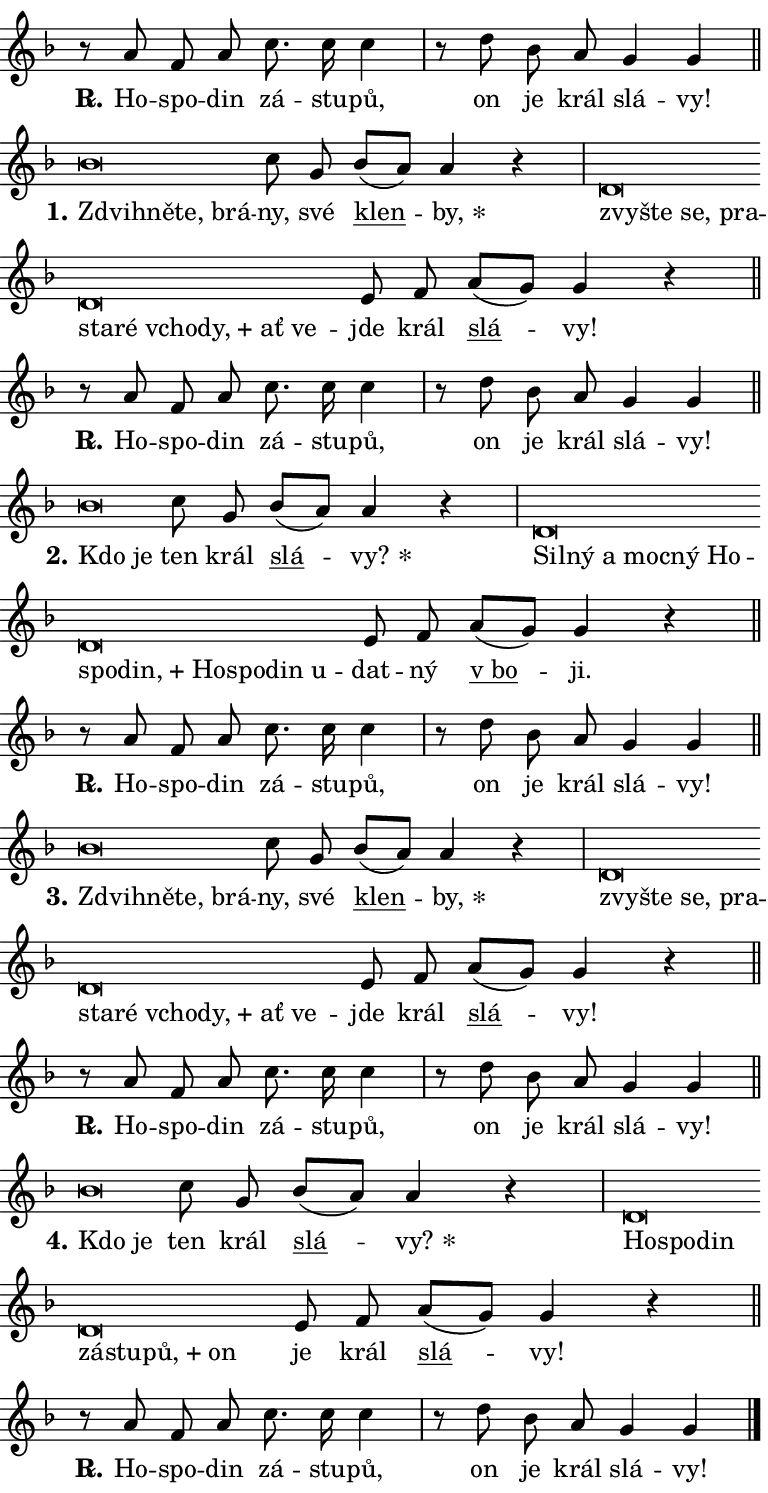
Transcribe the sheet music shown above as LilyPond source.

\version "2.24.0"
\header { tagline = "" }
\paper {
  indent = 0\cm
  top-margin = 0\cm
  right-margin = 0.13\cm % to fit lyric hyphens
  bottom-margin = 0\cm
  left-margin = 0\cm
  paper-width = 13\cm
  page-breaking = #ly:one-page-breaking
  system-system-spacing.basic-distance = #11
  score-system-spacing.basic-distance = #11
  ragged-last = ##f
}


%% Author: Thomas Morley
%% https://lists.gnu.org/archive/html/lilypond-user/2020-05/msg00002.html
#(define (line-position grob)
"Returns position of @var[grob} in current system:
   @code{'start}, if at first time-step
   @code{'end}, if at last time-step
   @code{'middle} otherwise
"
  (let* ((col (ly:item-get-column grob))
         (ln (ly:grob-object col 'left-neighbor))
         (rn (ly:grob-object col 'right-neighbor))
         (col-to-check-left (if (ly:grob? ln) ln col))
         (col-to-check-right (if (ly:grob? rn) rn col))
         (break-dir-left
           (and
             (ly:grob-property col-to-check-left 'non-musical #f)
             (ly:item-break-dir col-to-check-left)))
         (break-dir-right
           (and
             (ly:grob-property col-to-check-right 'non-musical #f)
             (ly:item-break-dir col-to-check-right))))
        (cond ((eqv? 1 break-dir-left) 'start)
              ((eqv? -1 break-dir-right) 'end)
              (else 'middle))))

#(define (tranparent-at-line-position vctor)
  (lambda (grob)
  "Relying on @code{line-position} select the relevant enry from @var{vctor}.
Used to determine transparency,"
    (case (line-position grob)
      ((end) (not (vector-ref vctor 0)))
      ((middle) (not (vector-ref vctor 1)))
      ((start) (not (vector-ref vctor 2))))))

noteHeadBreakVisibility =
#(define-music-function (break-visibility)(vector?)
"Makes @code{NoteHead}s transparent relying on @var{break-visibility}"
#{
  \override NoteHead.transparent =
    #(tranparent-at-line-position break-visibility)
#})

#(define delete-ledgers-for-transparent-note-heads
  (lambda (grob)
    "Reads whether a @code{NoteHead} is transparent.
If so this @code{NoteHead} is removed from @code{'note-heads} from
@var{grob}, which is supposed to be @code{LedgerLineSpanner}.
As a result ledgers are not printed for this @code{NoteHead}"
    (let* ((nhds-array (ly:grob-object grob 'note-heads))
           (nhds-list
             (if (ly:grob-array? nhds-array)
                 (ly:grob-array->list nhds-array)
                 '()))
           ;; Relies on the transparent-property being done before
           ;; Staff.LedgerLineSpanner.after-line-breaking is executed.
           ;; This is fragile ...
           (to-keep
             (remove
               (lambda (nhd)
                 (ly:grob-property nhd 'transparent #f))
               nhds-list)))
      ;; TODO find a better method to iterate over grob-arrays, similiar
      ;; to filter/remove etc for lists
      ;; For now rebuilt from scratch
      (set! (ly:grob-object grob 'note-heads)  '())
      (for-each
        (lambda (nhd)
          (ly:pointer-group-interface::add-grob grob 'note-heads nhd))
        to-keep))))

squashNotes = {
  \override NoteHead.X-extent = #'(-0.2 . 0.2)
  \override NoteHead.Y-extent = #'(-0.75 . 0)
  \override NoteHead.stencil =
    #(lambda (grob)
       (let ((pos (ly:grob-property grob 'staff-position)))
         (begin
           (if (< pos -7) (display "ERROR: Lower brevis then expected\n") (display ""))
           (if (<= pos -6) ly:text-interface::print ly:note-head::print))))
}
unSquashNotes = {
  \revert NoteHead.X-extent
  \revert NoteHead.Y-extent
  \revert NoteHead.stencil
}

hideNotes = \noteHeadBreakVisibility #begin-of-line-visible
unHideNotes = \noteHeadBreakVisibility #all-visible

% work-around for resetting accidentals
% https://lilypond.org/doc/v2.23/Documentation/notation/displaying-rhythms#unmetered-music
cadenzaMeasure = {
  \cadenzaOff
  \partial 1024 s1024
  \cadenzaOn
}

#(define-markup-command (accent layout props text) (markup?)
  "Underline accented syllable"
  (interpret-markup layout props
    #{\markup \override #'(offset . 4.3) \underline { #text }#}))

responsum = \markup \concat {
  "R" \hspace #-1.05 \path #0.1 #'((moveto 0 0.07) (lineto 0.9 0.8)) \hspace #0.05 "."
}

spaceSize = #0.6828661417322834 % exact space size for TeX Gyre Schola

\layout {
  \context {
    \Staff
    \remove "Time_signature_engraver"
    \override LedgerLineSpanner.after-line-breaking = #delete-ledgers-for-transparent-note-heads
  }
  \context {
    \Lyrics {
      \override LyricSpace.minimum-distance = \spaceSize
      \override LyricText.font-name = #"TeX Gyre Schola"
      \override LyricText.font-size = 1
      \override StanzaNumber.font-name = #"TeX Gyre Schola Bold"
      \override StanzaNumber.font-size = 1
    }
  }
  \context {
    \Score 
    \override NoteHead.text =
      #(lambda (grob) 
        (let ((pos (ly:grob-property grob 'staff-position)))
          #{\markup {
            \combine
              \halign #-0.55 \raise #(if (= pos -6) 0 0.5) \override #'(thickness . 2) \draw-line #'(3.2 . 0)
              \musicglyph "noteheads.sM1"
          }#}))
  }
}

% magnetic-lyrics.ily
%
%   written by
%     Jean Abou Samra <jean@abou-samra.fr>
%     Werner Lemberg <wl@gnu.org>
%
%   adapted by
%     Jiri Hon <jiri.hon@gmail.com>
%
% Version 2022-Apr-15

% https://www.mail-archive.com/lilypond-user@gnu.org/msg149350.html

#(define (Left_hyphen_pointer_engraver context)
   "Collect syllable-hyphen-syllable occurrences in lyrics and store
them in properties.  This engraver only looks to the left.  For
example, if the lyrics input is @code{foo -- bar}, it does the
following.

@itemize @bullet
@item
Set the @code{text} property of the @code{LyricHyphen} grob between
@q{foo} and @q{bar} to @code{foo}.

@item
Set the @code{left-hyphen} property of the @code{LyricText} grob with
text @q{foo} to the @code{LyricHyphen} grob between @q{foo} and
@q{bar}.
@end itemize

Use this auxiliary engraver in combination with the
@code{lyric-@/text::@/apply-@/magnetic-@/offset!} hook."
   (let ((hyphen #f)
         (text #f))
     (make-engraver
      (acknowledgers
       ((lyric-syllable-interface engraver grob source-engraver)
        (set! text grob)))
      (end-acknowledgers
       ((lyric-hyphen-interface engraver grob source-engraver)
        ;(when (not (grob::has-interface grob 'lyric-space-interface))
          (set! hyphen grob)));)
      ((stop-translation-timestep engraver)
       (when (and text hyphen)
         (ly:grob-set-object! text 'left-hyphen hyphen))
       (set! text #f)
       (set! hyphen #f)))))

#(define (lyric-text::apply-magnetic-offset! grob)
   "If the space between two syllables is less than the value in
property @code{LyricText@/.details@/.squash-threshold}, move the right
syllable to the left so that it gets concatenated with the left
syllable.

Use this function as a hook for
@code{LyricText@/.after-@/line-@/breaking} if the
@code{Left_@/hyphen_@/pointer_@/engraver} is active."
   (let ((hyphen (ly:grob-object grob 'left-hyphen #f)))
     (when hyphen
       (let ((left-text (ly:spanner-bound hyphen LEFT)))
         (when (grob::has-interface left-text 'lyric-syllable-interface)
           (let* ((common (ly:grob-common-refpoint grob left-text X))
                  (this-x-ext (ly:grob-extent grob common X))
                  (left-x-ext
                   (begin
                     ;; Trigger magnetism for left-text.
                     (ly:grob-property left-text 'after-line-breaking)
                     (ly:grob-extent left-text common X)))
                  ;; `delta` is the gap width between two syllables.
                  (delta (- (interval-start this-x-ext)
                            (interval-end left-x-ext)))
                  (details (ly:grob-property grob 'details))
                  (threshold (assoc-get 'squash-threshold details 0.2)))
             (when (< delta threshold)
               (let* (;; We have to manipulate the input text so that
                      ;; ligatures crossing syllable boundaries are not
                      ;; disabled.  For languages based on the Latin
                      ;; script this is essentially a beautification.
                      ;; However, for non-Western scripts it can be a
                      ;; necessity.
                      (lt (ly:grob-property left-text 'text))
                      (rt (ly:grob-property grob 'text))
                      (is-space (grob::has-interface hyphen 'lyric-space-interface))
                      (space (if is-space " " ""))
                      (extra-delta (if is-space spaceSize 0))
                      ;; Append new syllable.
                      (ltrt-space (if (and (string? lt) (string? rt))
                                (string-append lt space rt)
                                (make-concat-markup (list lt space rt))))
                      ;; Right-align `ltrt` to the right side.
                      (ltrt-space-markup (grob-interpret-markup
                               grob
                               (make-translate-markup
                                (cons (interval-length this-x-ext) 0)
                                (make-right-align-markup ltrt-space)))))
                 (begin
                   ;; Don't print `left-text`.
                   (ly:grob-set-property! left-text 'stencil #f)
                   ;; Set text and stencil (which holds all collected
                   ;; syllables so far) and shift it to the left.
                   (ly:grob-set-property! grob 'text ltrt-space)
                   (ly:grob-set-property! grob 'stencil ltrt-space-markup)
                   (ly:grob-translate-axis! grob (- (- delta extra-delta)) X))))))))))


#(define (lyric-hyphen::displace-bounds-first grob)
   ;; Make very sure this callback isn't triggered too early.
   (let ((left (ly:spanner-bound grob LEFT))
         (right (ly:spanner-bound grob RIGHT)))
     (ly:grob-property left 'after-line-breaking)
     (ly:grob-property right 'after-line-breaking)
     (ly:lyric-hyphen::print grob)))

squashThreshold = #0.4

\layout {
  \context {
    \Lyrics
    \consists #Left_hyphen_pointer_engraver
    \override LyricText.after-line-breaking =
      #lyric-text::apply-magnetic-offset!
    \override LyricHyphen.stencil = #lyric-hyphen::displace-bounds-first
    \override LyricText.details.squash-threshold = \squashThreshold
    \override LyricHyphen.minimum-distance = 0
    \override LyricHyphen.minimum-length = \squashThreshold
  }
}

squashText = \override LyricText.details.squash-threshold = 9999
unSquashText = \override LyricText.details.squash-threshold = \squashThreshold

leftText = \override LyricText.self-alignment-X = #LEFT
unLeftText = \revert LyricText.self-alignment-X

starOffset = #(lambda (grob) 
                (let ((x_offset (ly:self-alignment-interface::aligned-on-x-parent grob)))
                  (if (= x_offset 0) 0 (+ x_offset 1.2))))

star = #(define-music-function (syllable)(string?)
"Append star separator at the end of a syllable"
#{
  \once \override LyricText.X-offset = #starOffset
  \lyricmode { \markup {
    #syllable
    \override #'((font-name . "TeX Gyre Schola Bold")) \hspace #0.2 \lower #0.65 \larger "*"
  } }
#})

starAccent = #(define-music-function (syllable)(string?)
"Append star separator at the end of a syllable and make accent"
#{
  \once \override LyricText.X-offset = #starOffset
  \lyricmode { \markup {
    \accent #syllable
    \override #'((font-name . "TeX Gyre Schola Bold")) \hspace #0.2 \lower #0.65 \larger "*"
  } }
#})

breath = #(define-music-function (syllable)(string?)
"Append breathing indicator at the end of a syllable"
#{
  \lyricmode { \markup { #syllable "+" } }
#})

optionalBreath = #(define-music-function (syllable)(string?)
"Append optional breathing indicator at the end of a syllable"
#{
  \lyricmode { \markup { #syllable "(+)" } }
#})


\score {
    <<
        \new Voice = "melody" { \cadenzaOn \key f \major \relative { r8 a' f a c8. c16 c4 \cadenzaMeasure \bar "|" r8 d bes a g4 g \cadenzaMeasure \bar "||" \break } }
        \new Lyrics \lyricsto "melody" { \lyricmode { \set stanza = \responsum
Ho -- spo -- din zá -- stu -- pů, on je král slá -- vy! } }
    >>
    \layout {}
}

\score {
    <<
        \new Voice = "melody" { \cadenzaOn \key f \major \relative { \squashNotes bes'\breve*1/16 \hideNotes \breve*1/16 \bar "" \breve*1/16 \breve*1/16 \bar "" \unHideNotes \unSquashNotes c8 g \bar "" bes[( a)] a4 r \cadenzaMeasure \bar "|" \squashNotes d,\breve*1/16 \hideNotes \breve*1/16 \bar "" \breve*1/16 \bar "" \breve*1/16 \bar "" \breve*1/16 \bar "" \breve*1/16 \bar "" \breve*1/16 \bar "" \breve*1/16 \bar "" \breve*1/16 \breve*1/16 \bar "" \unHideNotes \unSquashNotes e8 f \bar "" a[( g)] g4 r \cadenzaMeasure \bar "||" \break } }
        \new Lyrics \lyricsto "melody" { \lyricmode { \set stanza = "1."
\leftText Zdvih -- \squashText ně -- te, brá -- \unLeftText \unSquashText ny, své \markup \accent klen -- \star by, \leftText zvy -- \squashText šte se, pra -- sta -- ré vcho -- \breath "dy," ať ve -- \unLeftText \unSquashText jde král \markup \accent slá -- vy! } }
    >>
    \layout {}
}

\score {
    <<
        \new Voice = "melody" { \cadenzaOn \key f \major \relative { r8 a' f a c8. c16 c4 \cadenzaMeasure \bar "|" r8 d bes a g4 g \cadenzaMeasure \bar "||" \break } }
        \new Lyrics \lyricsto "melody" { \lyricmode { \set stanza = \responsum
Ho -- spo -- din zá -- stu -- pů, on je král slá -- vy! } }
    >>
    \layout {}
}

\score {
    <<
        \new Voice = "melody" { \cadenzaOn \key f \major \relative { \squashNotes bes'\breve*1/16 \hideNotes \breve*1/16 \bar "" \unHideNotes \unSquashNotes c8 g \bar "" bes[( a)] a4 r \cadenzaMeasure \bar "|" \squashNotes d,\breve*1/16 \hideNotes \breve*1/16 \bar "" \breve*1/16 \bar "" \breve*1/16 \bar "" \breve*1/16 \bar "" \breve*1/16 \bar "" \breve*1/16 \bar "" \breve*1/16 \bar "" \breve*1/16 \bar "" \breve*1/16 \bar "" \breve*1/16 \breve*1/16 \bar "" \unHideNotes \unSquashNotes e8 f \bar "" a[( g)] g4 r \cadenzaMeasure \bar "||" \break } }
        \new Lyrics \lyricsto "melody" { \lyricmode { \set stanza = "2."
\leftText Kdo \squashText je \unLeftText \unSquashText ten král \markup \accent slá -- \star vy? \leftText Sil -- \squashText ný a moc -- ný Ho -- spo -- \breath "din," Ho -- spo -- din u -- \unLeftText \unSquashText dat -- ný \markup \accent "v bo" -- ji. } }
    >>
    \layout {}
}

\score {
    <<
        \new Voice = "melody" { \cadenzaOn \key f \major \relative { r8 a' f a c8. c16 c4 \cadenzaMeasure \bar "|" r8 d bes a g4 g \cadenzaMeasure \bar "||" \break } }
        \new Lyrics \lyricsto "melody" { \lyricmode { \set stanza = \responsum
Ho -- spo -- din zá -- stu -- pů, on je král slá -- vy! } }
    >>
    \layout {}
}

\score {
    <<
        \new Voice = "melody" { \cadenzaOn \key f \major \relative { \squashNotes bes'\breve*1/16 \hideNotes \breve*1/16 \bar "" \breve*1/16 \breve*1/16 \bar "" \unHideNotes \unSquashNotes c8 g \bar "" bes[( a)] a4 r \cadenzaMeasure \bar "|" \squashNotes d,\breve*1/16 \hideNotes \breve*1/16 \bar "" \breve*1/16 \bar "" \breve*1/16 \bar "" \breve*1/16 \bar "" \breve*1/16 \bar "" \breve*1/16 \bar "" \breve*1/16 \bar "" \breve*1/16 \breve*1/16 \bar "" \unHideNotes \unSquashNotes e8 f \bar "" a[( g)] g4 r \cadenzaMeasure \bar "||" \break } }
        \new Lyrics \lyricsto "melody" { \lyricmode { \set stanza = "3."
\leftText Zdvih -- \squashText ně -- te, brá -- \unLeftText \unSquashText ny, své \markup \accent klen -- \star by, \leftText zvy -- \squashText šte se, pra -- sta -- ré vcho -- \breath "dy," ať ve -- \unLeftText \unSquashText jde král \markup \accent slá -- vy! } }
    >>
    \layout {}
}

\score {
    <<
        \new Voice = "melody" { \cadenzaOn \key f \major \relative { r8 a' f a c8. c16 c4 \cadenzaMeasure \bar "|" r8 d bes a g4 g \cadenzaMeasure \bar "||" \break } }
        \new Lyrics \lyricsto "melody" { \lyricmode { \set stanza = \responsum
Ho -- spo -- din zá -- stu -- pů, on je král slá -- vy! } }
    >>
    \layout {}
}

\score {
    <<
        \new Voice = "melody" { \cadenzaOn \key f \major \relative { \squashNotes bes'\breve*1/16 \hideNotes \breve*1/16 \bar "" \unHideNotes \unSquashNotes c8 g \bar "" bes[( a)] a4 r \cadenzaMeasure \bar "|" \squashNotes d,\breve*1/16 \hideNotes \breve*1/16 \bar "" \breve*1/16 \bar "" \breve*1/16 \bar "" \breve*1/16 \bar "" \breve*1/16 \breve*1/16 \bar "" \unHideNotes \unSquashNotes e8 f \bar "" a[( g)] g4 r \cadenzaMeasure \bar "||" \break } }
        \new Lyrics \lyricsto "melody" { \lyricmode { \set stanza = "4."
\leftText Kdo \squashText je \unLeftText \unSquashText ten král \markup \accent slá -- \star vy? \leftText Ho -- \squashText spo -- din zá -- stu -- \breath "pů," on \unLeftText \unSquashText je král \markup \accent slá -- vy! } }
    >>
    \layout {}
}

\score {
    <<
        \new Voice = "melody" { \cadenzaOn \key f \major \relative { r8 a' f a c8. c16 c4 \cadenzaMeasure \bar "|" r8 d bes a g4 g \cadenzaMeasure \bar "||" \break } \bar "|." }
        \new Lyrics \lyricsto "melody" { \lyricmode { \set stanza = \responsum
Ho -- spo -- din zá -- stu -- pů, on je král slá -- vy! } }
    >>
    \layout {}
}
